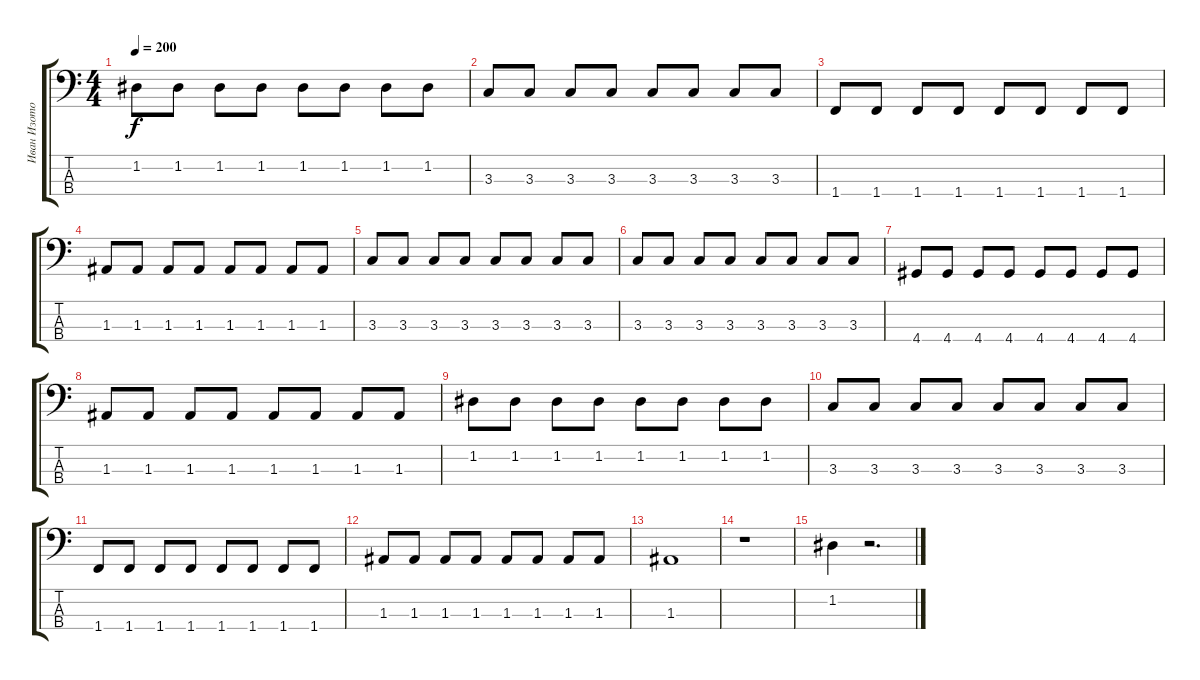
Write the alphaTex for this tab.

\track ("Иван Изотов" "Иван Изото") {instrument electricbasspick}
\staff {score tabs}
\tuning (G2 D2 A1 E1) {hide}
\ts (4 4)
\tempo 200
\clef f4
\ks c
1.2.8{dy f} 1.2.8 1.2.8 1.2.8 1.2.8 1.2.8 1.2.8 1.2.8 |
3.3.8 3.3.8 3.3.8 3.3.8 3.3.8 3.3.8 3.3.8 3.3.8 |
1.4.8 1.4.8 1.4.8 1.4.8 1.4.8 1.4.8 1.4.8 1.4.8 |
1.3.8 1.3.8 1.3.8 1.3.8 1.3.8 1.3.8 1.3.8 1.3.8 |
3.3.8 3.3.8 3.3.8 3.3.8 3.3.8 3.3.8 3.3.8 3.3.8 |
3.3.8 3.3.8 3.3.8 3.3.8 3.3.8 3.3.8 3.3.8 3.3.8 |
4.4.8 4.4.8 4.4.8 4.4.8 4.4.8 4.4.8 4.4.8 4.4.8 |
1.3.8 1.3.8 1.3.8 1.3.8 1.3.8 1.3.8 1.3.8 1.3.8 |
1.2.8 1.2.8 1.2.8 1.2.8 1.2.8 1.2.8 1.2.8 1.2.8 |
3.3.8 3.3.8 3.3.8 3.3.8 3.3.8 3.3.8 3.3.8 3.3.8 |
1.4.8 1.4.8 1.4.8 1.4.8 1.4.8 1.4.8 1.4.8 1.4.8 |
1.3.8 1.3.8 1.3.8 1.3.8 1.3.8 1.3.8 1.3.8 1.3.8 |
1.3.1 |
r.1 |
1.2.4 r.2{d}
